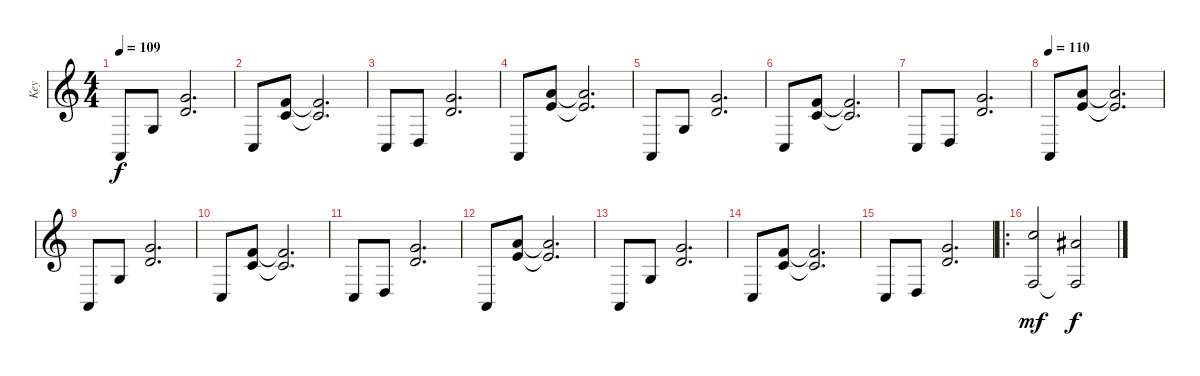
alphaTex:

\track ("Key" "Key") {instrument synthstrings1}
\staff {score}
\tuning (E4 B3 G3 D3 A2 E2) {hide}
\ts (4 4)
\tempo 109
\clef g2
\ks c
0.5.8{dy f} 5.4.8 (3.1 3.2).2{d} |
3.5.8 (1.1 1.2).8 (1.1{t} 1.2{t}).2{d} |
3.5.8 0.4.8 (3.1 3.2).2{d} |
0.5.8{volume 10} (5.1 5.2).8 (5.1{t} 5.2{t}).2{d} |
0.5.8 5.4.8 (3.1 3.2).2{d} |
3.5.8 (1.1 1.2).8 (1.1{t} 1.2{t}).2{d} |
3.5.8 0.4.8 (3.1 3.2).2{d} |
\tempo 110
0.5.8{volume 10} (5.1 5.2).8 (5.1{t} 5.2{t}).2{d} |
0.5.8 5.4.8 (3.1 3.2).2{d} |
3.5.8 (1.1 1.2).8 (1.1{t} 1.2{t}).2{d} |
3.5.8 0.4.8 (3.1 3.2).2{d} |
0.5.8{volume 10} (5.1 5.2).8 (5.1{t} 5.2{t}).2{d} |
0.5.8 5.4.8 (3.1 3.2).2{d} |
3.5.8 (1.1 1.2).8 (1.1{t} 1.2{t}).2{d} |
3.5.8 0.4.8 (3.1 3.2).2{d} |
\ro
(13.2 3.4).2{dy mf} (11.2 3.4{t}).2{dy f}
